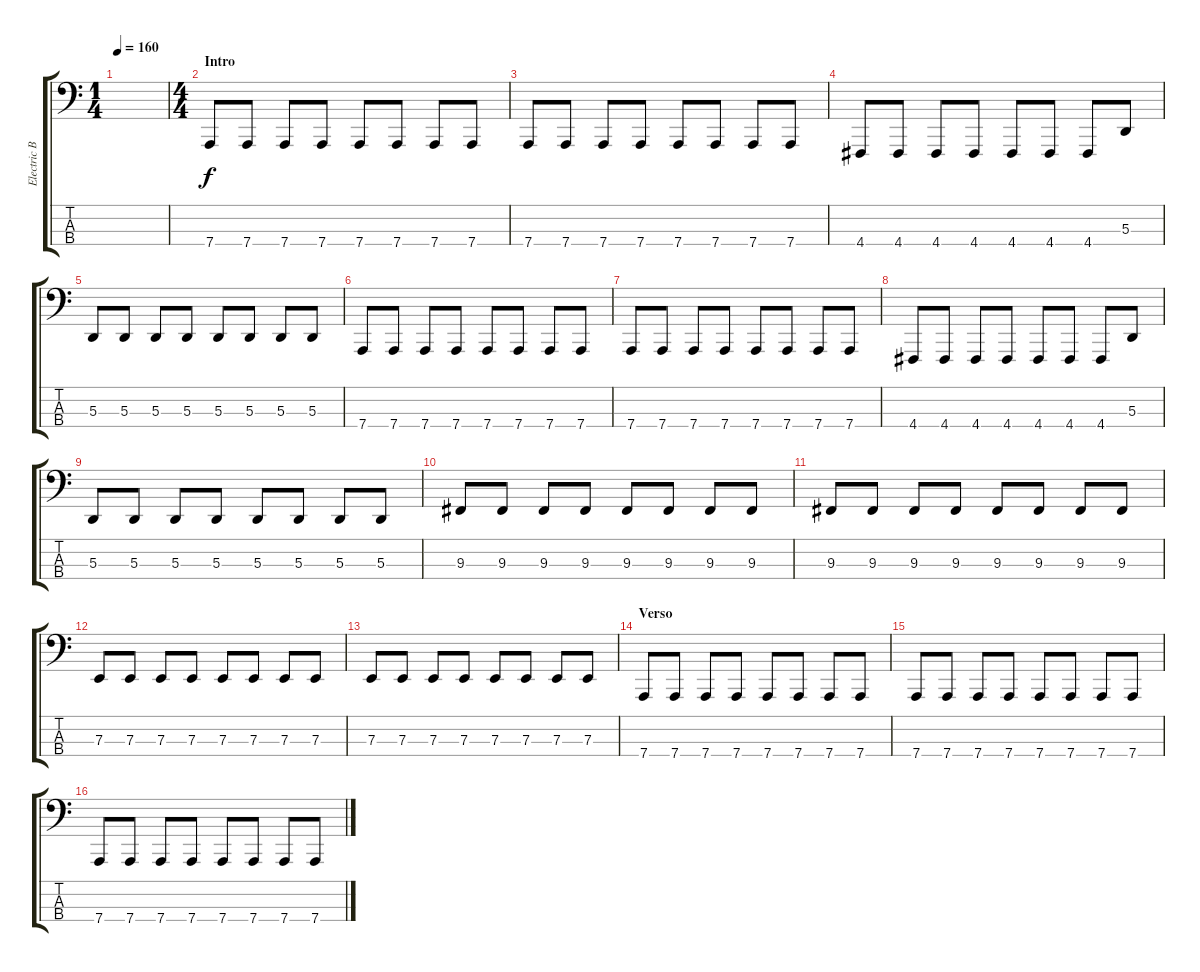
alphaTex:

\track ("Electric Bass" "Electric B") {instrument acousticgrandpiano}
\staff {score tabs}
\tuning (G2 D2 A1 D1) {hide}
\ts (1 4)
\tempo 160
\clef f4
\ks c
|
\ts (4 4)
\section ("" "Intro")
7.4.8 7.4.8 7.4.8 7.4.8 7.4.8 7.4.8 7.4.8 7.4.8 |
7.4.8 7.4.8 7.4.8 7.4.8 7.4.8 7.4.8 7.4.8 7.4.8 |
4.4.8 4.4.8 4.4.8 4.4.8 4.4.8 4.4.8 4.4.8 5.3.8 |
5.3.8 5.3.8 5.3.8 5.3.8 5.3.8 5.3.8 5.3.8 5.3.8 |
7.4.8 7.4.8 7.4.8 7.4.8 7.4.8 7.4.8 7.4.8 7.4.8 |
7.4.8 7.4.8 7.4.8 7.4.8 7.4.8 7.4.8 7.4.8 7.4.8 |
4.4.8 4.4.8 4.4.8 4.4.8 4.4.8 4.4.8 4.4.8 5.3.8 |
5.3.8 5.3.8 5.3.8 5.3.8 5.3.8 5.3.8 5.3.8 5.3.8 |
9.3.8 9.3.8 9.3.8 9.3.8 9.3.8 9.3.8 9.3.8 9.3.8 |
9.3.8 9.3.8 9.3.8 9.3.8 9.3.8 9.3.8 9.3.8 9.3.8 |
7.3.8 7.3.8 7.3.8 7.3.8 7.3.8 7.3.8 7.3.8 7.3.8 |
7.3.8 7.3.8 7.3.8 7.3.8 7.3.8 7.3.8 7.3.8 7.3.8 |
\section ("" "Verso")
7.4.8 7.4.8 7.4.8 7.4.8 7.4.8 7.4.8 7.4.8 7.4.8 |
7.4.8 7.4.8 7.4.8 7.4.8 7.4.8 7.4.8 7.4.8 7.4.8 |
7.4.8 7.4.8 7.4.8 7.4.8 7.4.8 7.4.8 7.4.8 7.4.8
